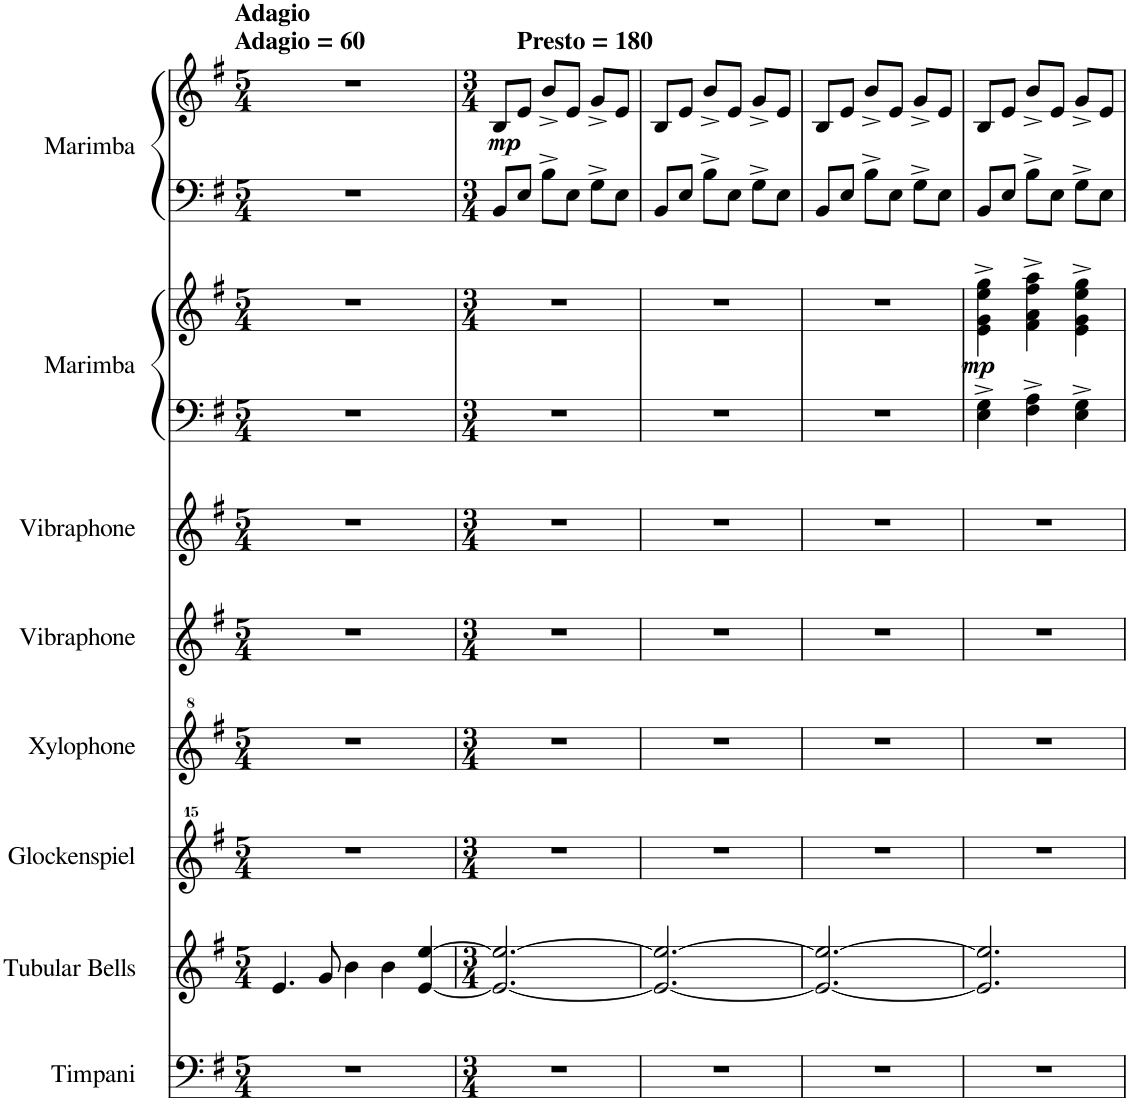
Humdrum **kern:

**kern	**kern	**kern	**kern	**kern	**kern	**kern	**kern	**dynam	**kern	**kern	**dynam
*part8	*part7	*part6	*part5	*part4	*part3	*part2	*part2	*part2	*part1	*part1	*part1
*staff10	*staff9	*staff8	*staff7	*staff6	*staff5	*staff4	*staff3	*staff3/4	*staff2	*staff1	*staff1/2
*I"Timpani	*I"Tubular Bells	*I"Glockenspiel	*I"Xylophone	*I"Vibraphone	*I"Vibraphone	*I"Marimba	*	*	*I"Marimba	*	*
*I'Timp.	*I'Tu. Be.	*I'Glk.	*I'Xyl.	*I'Vib.	*I'Vib.	*I'Mrm.	*	*	*I'Mrm.	*	*
*clefF4	*clefG2	*clefG^^2	*clefG^2	*clefG2	*clefG2	*clefF4	*clefG2	*	*clefF4	*clefG2	*
*k[f#]	*k[f#]	*k[f#]	*k[f#]	*k[f#]	*k[f#]	*k[f#]	*k[f#]	*	*k[f#]	*k[f#]	*
*M5/4	*M5/4	*M5/4	*M5/4	*M5/4	*M5/4	*M5/4	*M5/4	*	*M5/4	*M5/4	*
=1	=1	=1	=1	=1	=1	=1	=1	=1	=1	=1	=1
!	!	!	!	!	!	!	!	!	!	!LO:TX:a:B:t=Adagio = 60	!
!	!	!	!	!	!	!	!	!	!	!LO:TX:a:B:t=Adagio	!
4%5r	4.e/	4%5r	4%5r	4%5r	4%5r	4%5r	4%5r	.	4%5r	4%5r	.
.	8g/	.	.	.	.	.	.	.	.	.	.
.	4b\	.	.	.	.	.	.	.	.	.	.
.	4b\	.	.	.	.	.	.	.	.	.	.
.	[4e/ [4ee/	.	.	.	.	.	.	.	.	.	.
=2	=2	=2	=2	=2	=2	=2	=2	=2	=2	=2	=2
*M3/4	*M3/4	*M3/4	*M3/4	*M3/4	*M3/4	*M3/4	*M3/4	*	*M3/4	*M3/4	*
2.r	2.e/_ 2.ee/_	2.r	2.r	2.r	2.r	2.r	2.r	.	8BB/L	8B/L	.
!	!	!	!	!	!	!	!	!	!	!LO:TX:a:B:t=Presto = 180	!
!	!	!	!	!	!	!	!	!	!	!	!LO:DY:b
.	.	.	.	.	.	.	.	.	8E/J	8e/J	mp
.	.	.	.	.	.	.	.	.	8B^\L	8b^/L	.
.	.	.	.	.	.	.	.	.	8E\J	8e/J	.
.	.	.	.	.	.	.	.	.	8G^\L	8g^/L	.
.	.	.	.	.	.	.	.	.	8E\J	8e/J	.
=3	=3	=3	=3	=3	=3	=3	=3	=3	=3	=3	=3
2.r	2.e/_ 2.ee/_	2.r	2.r	2.r	2.r	2.r	2.r	.	8BB/L	8B/L	.
.	.	.	.	.	.	.	.	.	8E/J	8e/J	.
.	.	.	.	.	.	.	.	.	8B^\L	8b^/L	.
.	.	.	.	.	.	.	.	.	8E\J	8e/J	.
.	.	.	.	.	.	.	.	.	8G^\L	8g^/L	.
.	.	.	.	.	.	.	.	.	8E\J	8e/J	.
=4	=4	=4	=4	=4	=4	=4	=4	=4	=4	=4	=4
2.r	2.e/_ 2.ee/_	2.r	2.r	2.r	2.r	2.r	2.r	.	8BB/L	8B/L	.
.	.	.	.	.	.	.	.	.	8E/J	8e/J	.
.	.	.	.	.	.	.	.	.	8B^\L	8b^/L	.
.	.	.	.	.	.	.	.	.	8E\J	8e/J	.
.	.	.	.	.	.	.	.	.	8G^\L	8g^/L	.
.	.	.	.	.	.	.	.	.	8E\J	8e/J	.
=5	=5	=5	=5	=5	=5	=5	=5	=5	=5	=5	=5
!	!	!	!	!	!	!	!	!LO:DY:b	!	!	!
2.r	2.e/] 2.ee/]	2.r	2.r	2.r	2.r	4E\^ 4G\^	4e\^ 4g\^ 4ee\^ 4gg\^	mp	8BB/L	8B/L	.
.	.	.	.	.	.	.	.	.	8E/J	8e/J	.
.	.	.	.	.	.	4F#\^ 4A\^	4f#\^ 4a\^ 4ff#\^ 4aa\^	.	8B^\L	8b^/L	.
.	.	.	.	.	.	.	.	.	8E\J	8e/J	.
.	.	.	.	.	.	4E\^ 4G\^	4e\^ 4g\^ 4ee\^ 4gg\^	.	8G^\L	8g^/L	.
.	.	.	.	.	.	.	.	.	8E\J	8e/J	.
=	=	=	=	=	=	=	=	=	=	=	=
*-	*-	*-	*-	*-	*-	*-	*-	*-	*-	*-	*-
